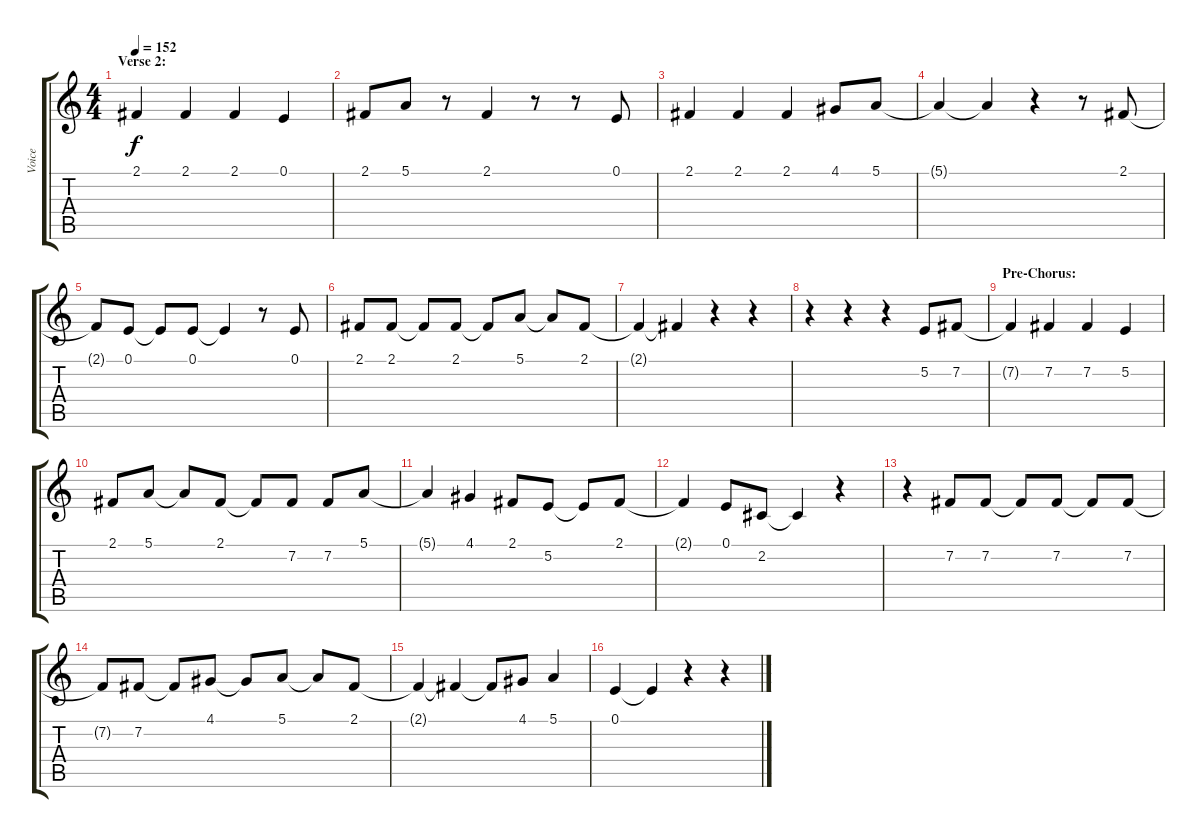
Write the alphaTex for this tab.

\track ("Voice" "Voice") {instrument cello}
\staff {score tabs}
\tuning (E4 B3 G3 D3 A2 E2) {hide}
\ts (4 4)
\section ("" "Verse 2:")
\tempo 152
\clef g2
\ks c
2.1{t}.4{dy f} 2.1.4 2.1.4 0.1.4 |
2.1.8 5.1.8 r.8 2.1.4 r.8 r.8 0.1.8 |
2.1.4 2.1.4 2.1.4 4.1.8 5.1.8 |
5.1{t}.4 5.1{t}.4 r.4 r.8 2.1.8 |
2.1{t}.8 0.1.8 0.1{t}.8 0.1.8 0.1{t}.4 r.8 0.1.8 |
2.1.8 2.1.8 2.1{t}.8 2.1.8 2.1{t}.8 5.1.8 5.1{t}.8 2.1.8 |
2.1{t}.4 2.1{t}.4 r.4 r.4 |
r.4 r.4 r.4 5.2.8 7.2.8 |
\section ("" "Pre-Chorus:")
7.2{t}.4 7.2.4 7.2.4 5.2.4 |
2.1.8 5.1.8 5.1{t}.8 2.1.8 2.1{t}.8 7.2.8 7.2.8 5.1.8 |
5.1{t}.4 4.1.4 2.1.8 5.2.8 5.2{t}.8 2.1.8 |
2.1{t}.4 0.1.8 2.2.8 2.2{t}.4 r.4 |
r.4 7.2.8 7.2.8 7.2{t}.8 7.2.8 7.2{t}.8 7.2.8 |
7.2{t}.8 7.2.8 7.2{t}.8 4.1.8 4.1{t}.8 5.1.8 5.1{t}.8 2.1.8 |
2.1{t}.4 2.1{t}.4 2.1{t}.8 4.1.8 5.1.4 |
0.1.4 0.1{t}.4 r.4 r.4
